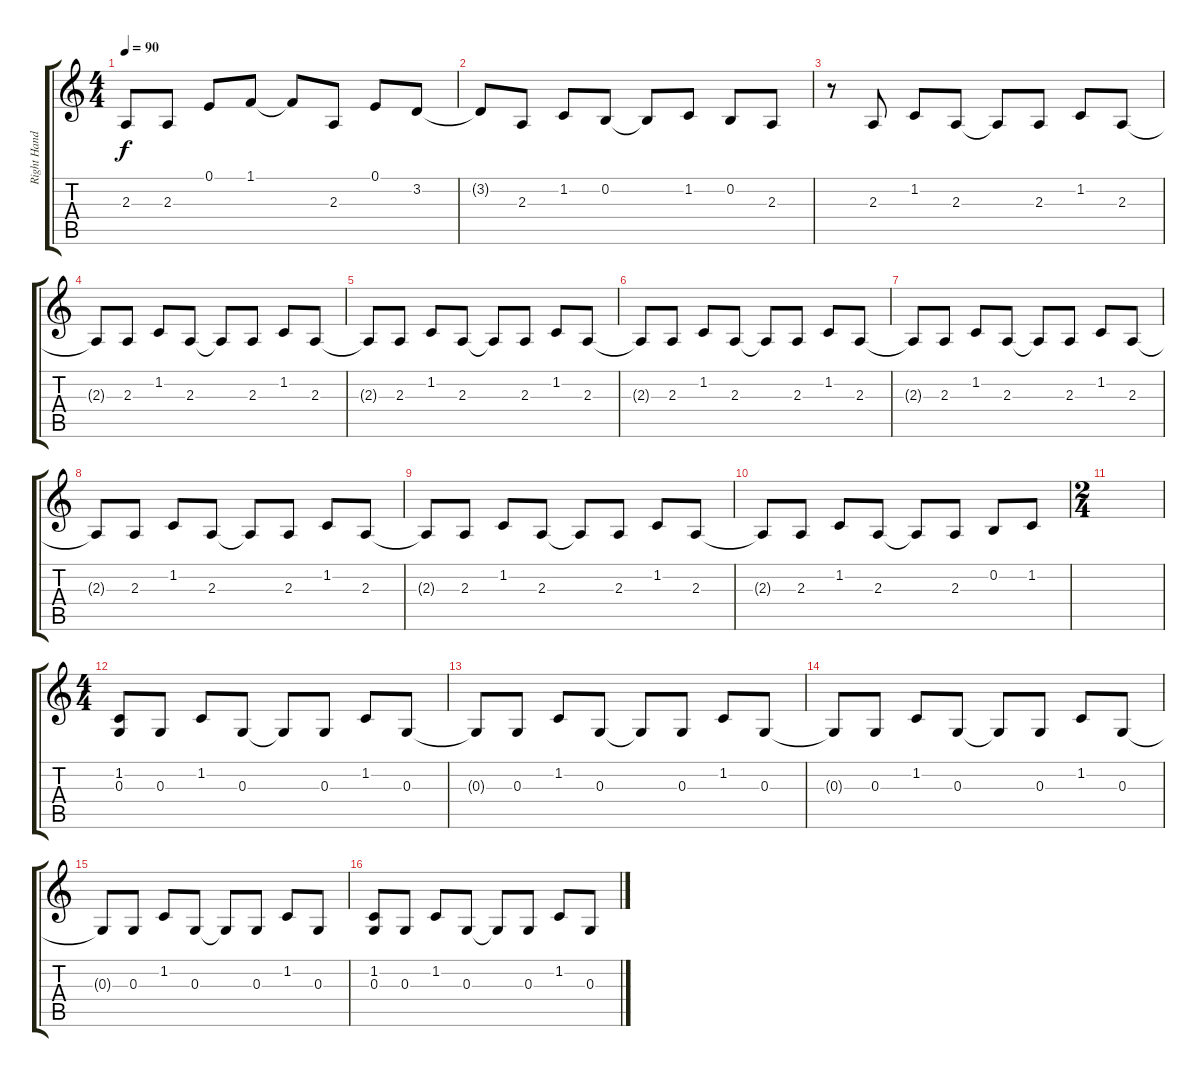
\track ("Right Hand" "Right Hand") {instrument acousticgrandpiano}
\staff {score tabs}
\tuning (E4 B3 G3 D3 A2 E2) {hide}
\ts (4 4)
\tempo 90
\clef g2
\ks c
2.3{t}.8{dy f} 2.3.8 0.1.8 1.1.8 1.1{t}.8 2.3.8 0.1.8 3.2.8 |
3.2{t}.8 2.3.8 1.2.8 0.2.8 0.2{t}.8 1.2.8 0.2.8 2.3.8 |
r.8 2.3.8 1.2.8 2.3.8 2.3{t}.8 2.3.8 1.2.8 2.3.8 |
2.3{t}.8 2.3.8 1.2.8 2.3.8 2.3{t}.8 2.3.8 1.2.8 2.3.8 |
2.3{t}.8 2.3.8 1.2.8 2.3.8 2.3{t}.8 2.3.8 1.2.8 2.3.8 |
2.3{t}.8 2.3.8 1.2.8 2.3.8 2.3{t}.8 2.3.8 1.2.8 2.3.8 |
2.3{t}.8 2.3.8 1.2.8 2.3.8 2.3{t}.8 2.3.8 1.2.8 2.3.8 |
2.3{t}.8 2.3.8 1.2.8 2.3.8 2.3{t}.8 2.3.8 1.2.8 2.3.8 |
2.3{t}.8 2.3.8 1.2.8 2.3.8 2.3{t}.8 2.3.8 1.2.8 2.3.8 |
2.3{t}.8 2.3.8 1.2.8 2.3.8 2.3{t}.8 2.3.8 0.2.8 1.2.8 |
\ts (2 4)
|
\ts (4 4)
(1.2 0.3).8 0.3.8 1.2.8 0.3.8 0.3{t}.8 0.3.8 1.2.8 0.3.8 |
0.3{t}.8 0.3.8 1.2.8 0.3.8 0.3{t}.8 0.3.8 1.2.8 0.3.8 |
0.3{t}.8 0.3.8 1.2.8 0.3.8 0.3{t}.8 0.3.8 1.2.8 0.3.8 |
0.3{t}.8 0.3.8 1.2.8 0.3.8 0.3{t}.8 0.3.8 1.2.8 0.3.8 |
(1.2 0.3).8 0.3.8 1.2.8 0.3.8 0.3{t}.8 0.3.8 1.2.8 0.3.8
